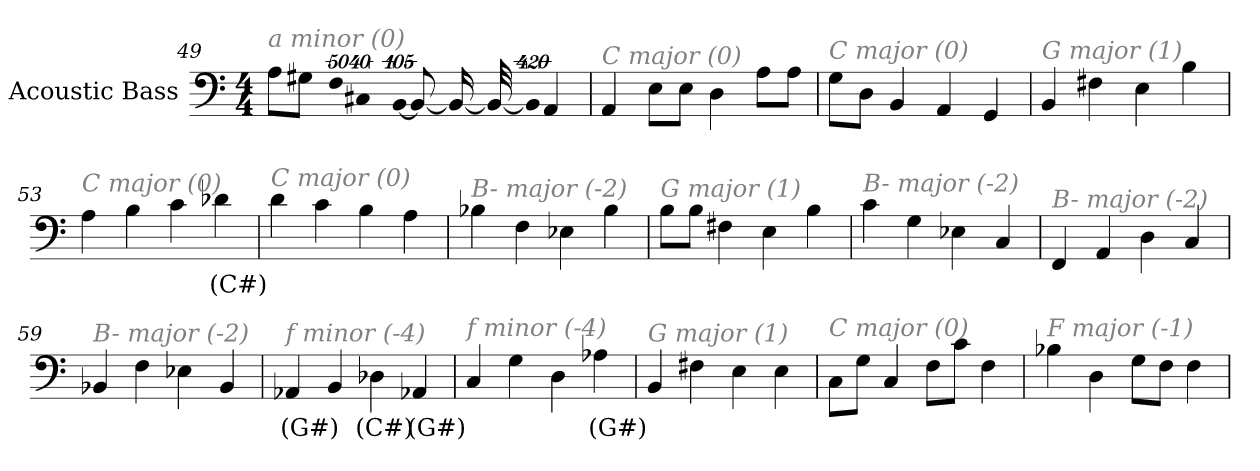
**kern	**text
*part1	*part1
*staff1	*staff1
*I"Acoustic Bass	*
*clefF4	*
*ITrd7c12	*
*k[]	*
*C:	*
*M4/4	*
=49	=49
!LO:TX:i:color=#808080:t=a minor (0)	!
8AAL	.
8GG#XJ	.
!LO:N:vis=8	!
40320%3347FF	.
!LO:N:vis=4	!
20160%3347CC#X	.
!LO:N:vis=1024	!
[13440%13BBB	.
8BBB_	.
16BBB_	.
32BBB_	.
!LO:N:vis=1024%31	!
13440%407BBB]	.
4AAA	.
=50	=50
!LO:TX:i:color=#808080:t=C major (0)	!
4AAA	.
8EEL	.
8EEJ	.
4DD	.
8AAL	.
8AAJ	.
=51	=51
!LO:TX:i:color=#808080:t=C major (0)	!
8GGL	.
8DDJ	.
4BBB	.
4AAA	.
4GGG	.
=52	=52
!LO:TX:i:color=#808080:t=G major (1)	!
4BBB	.
4FF#X	.
4EE	.
4BB	.
=53	=53
!LO:TX:i:color=#808080:t=C major (0)	!
4AA	.
4BB	.
4C	.
4D-Xi	(C#)
=54	=54
!LO:TX:i:color=#808080:t=C major (0)	!
4D	.
4C	.
4BB	.
4AA	.
=55	=55
!LO:TX:i:color=#808080:t=B- major (-2)	!
4BB-X	.
4FF	.
4EE-X	.
4BB-	.
=56	=56
!LO:TX:i:color=#808080:t=G major (1)	!
8BBL	.
8BBJ	.
4FF#X	.
4EE	.
4BB	.
=57	=57
!LO:TX:i:color=#808080:t=B- major (-2)	!
4C	.
4GG	.
4EE-X	.
4CC	.
=58	=58
!LO:TX:i:color=#808080:t=B- major (-2)	!
4FFF	.
4AAA	.
4DD	.
4CC	.
=59	=59
!LO:TX:i:color=#808080:t=B- major (-2)	!
4BBB-X	.
4FF	.
4EE-X	.
4BBB-	.
=60	=60
!LO:TX:i:color=#808080:t=f minor (-4)	!
4AAA-Xi	(G#)
4BBB	.
4DD-Xi	(C#)
4AAA-Xi	(G#)
=61	=61
!LO:TX:i:color=#808080:t=f minor (-4)	!
4CC	.
4GG	.
4DD	.
4AA-Xi	(G#)
=62	=62
!LO:TX:i:color=#808080:t=G major (1)	!
4BBB	.
4FF#X	.
4EE	.
4EE	.
=63	=63
!LO:TX:i:color=#808080:t=C major (0)	!
8CCL	.
8GGJ	.
4CC	.
8FFL	.
8CJ	.
4FF	.
=64	=64
!LO:TX:i:color=#808080:t=F major (-1)	!
4BB-X	.
4DD	.
8GGL	.
8FFJ	.
4FF	.
=	=
*-	*-
